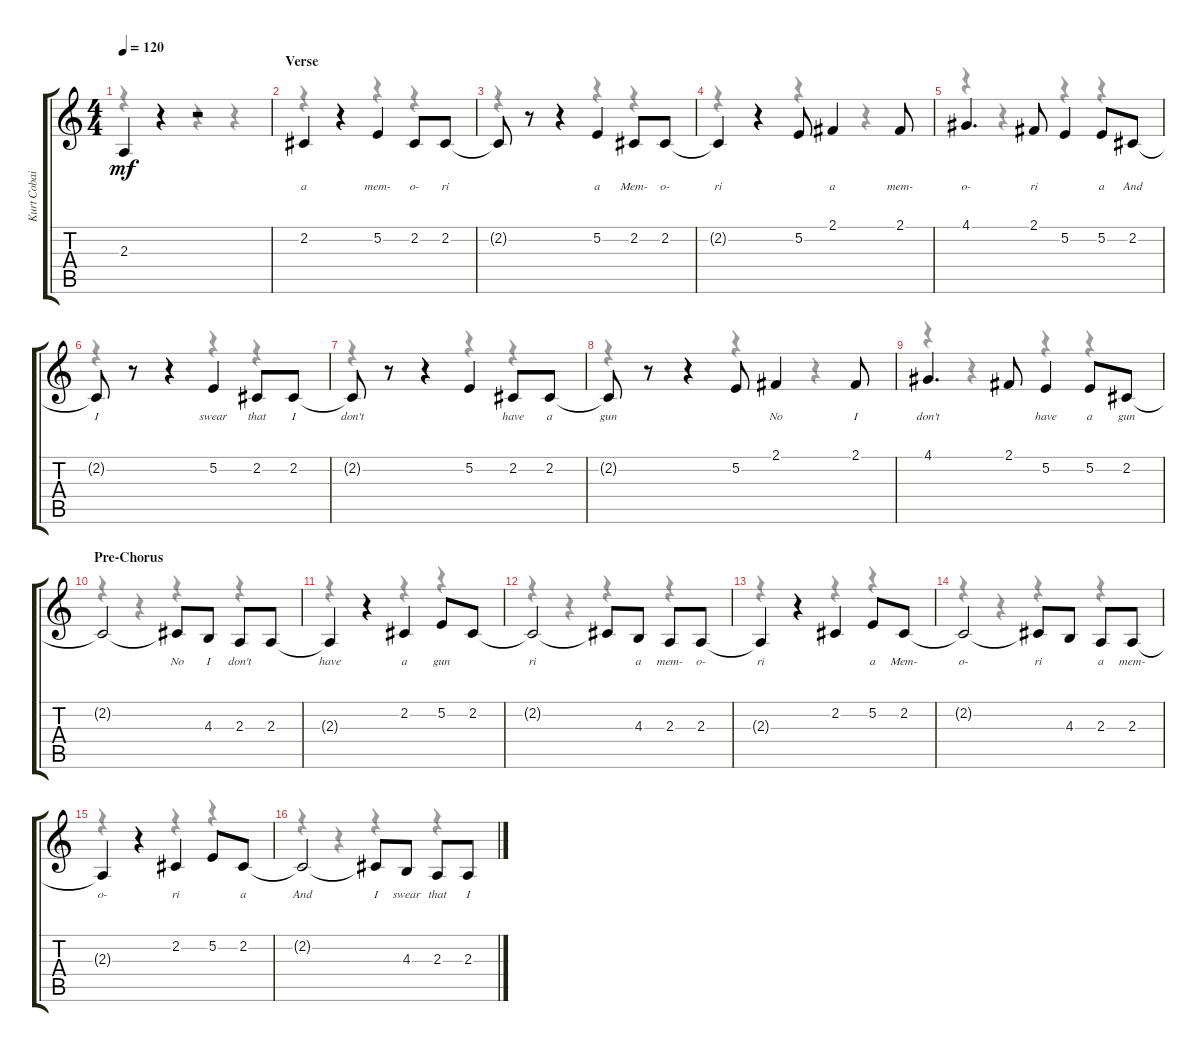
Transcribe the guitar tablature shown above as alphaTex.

\track ("Kurt Cobain (Voice)" "Kurt Cobai") {instrument cello}
\staff {score tabs}
\tuning (E4 B3 G3 D3 A2 E2) {hide}
\voice
\ts (4 4)
\tempo 120
\clef g2
\ks c
2.3{t}.4{lyrics (0 " ") lyrics (1 "") lyrics (2 "") lyrics (3 "") lyrics (4 "") dy mf} r.4 r.2 |
\section ("" "Verse")
2.2.4{lyrics (0 "a") lyrics (1 "") lyrics (2 "") lyrics (3 "") lyrics (4 "")} r.4 5.2.4{lyrics (0 "mem-") lyrics (1 "") lyrics (2 "") lyrics (3 "") lyrics (4 "")} 2.2.8{lyrics (0 "o-") lyrics (1 "") lyrics (2 "") lyrics (3 "") lyrics (4 "")} 2.2.8{lyrics (0 "ri") lyrics (1 "") lyrics (2 "") lyrics (3 "") lyrics (4 "")} |
2.2{t}.8{lyrics (0 " ") lyrics (1 "") lyrics (2 "") lyrics (3 "") lyrics (4 "")} r.8 r.4 5.2.4{lyrics (0 "a") lyrics (1 "") lyrics (2 "") lyrics (3 "") lyrics (4 "")} 2.2.8{lyrics (0 "Mem-") lyrics (1 "") lyrics (2 "") lyrics (3 "") lyrics (4 "")} 2.2.8{lyrics (0 "o-") lyrics (1 "") lyrics (2 "") lyrics (3 "") lyrics (4 "")} |
2.2{t}.4{lyrics (0 "ri") lyrics (1 "") lyrics (2 "") lyrics (3 "") lyrics (4 "")} r.4 5.2.8{lyrics (0 " ") lyrics (1 "") lyrics (2 "") lyrics (3 "") lyrics (4 "")} 2.1.4{lyrics (0 "a") lyrics (1 "") lyrics (2 "") lyrics (3 "") lyrics (4 "")} 2.1.8{lyrics (0 "mem-") lyrics (1 "") lyrics (2 "") lyrics (3 "") lyrics (4 "")} |
4.1.4{d lyrics (0 "o-") lyrics (1 "") lyrics (2 "") lyrics (3 "") lyrics (4 "")} 2.1.8{lyrics (0 "ri") lyrics (1 "") lyrics (2 "") lyrics (3 "") lyrics (4 "")} 5.2.4{lyrics (0 " ") lyrics (1 "") lyrics (2 "") lyrics (3 "") lyrics (4 "")} 5.2.8{lyrics (0 "a") lyrics (1 "") lyrics (2 "") lyrics (3 "") lyrics (4 "")} 2.2.8{lyrics (0 "And") lyrics (1 "") lyrics (2 "") lyrics (3 "") lyrics (4 "")} |
2.2{t}.8{lyrics (0 "I") lyrics (1 "") lyrics (2 "") lyrics (3 "") lyrics (4 "")} r.8 r.4 5.2.4{lyrics (0 "swear") lyrics (1 "") lyrics (2 "") lyrics (3 "") lyrics (4 "")} 2.2.8{lyrics (0 "that") lyrics (1 "") lyrics (2 "") lyrics (3 "") lyrics (4 "")} 2.2.8{lyrics (0 "I") lyrics (1 "") lyrics (2 "") lyrics (3 "") lyrics (4 "")} |
2.2{t}.8{lyrics (0 "don't") lyrics (1 "") lyrics (2 "") lyrics (3 "") lyrics (4 "")} r.8 r.4 5.2.4{lyrics (0 "") lyrics (1 "") lyrics (2 "") lyrics (3 "") lyrics (4 "")} 2.2.8{lyrics (0 "have") lyrics (1 "") lyrics (2 "") lyrics (3 "") lyrics (4 "")} 2.2.8{lyrics (0 "a") lyrics (1 "") lyrics (2 "") lyrics (3 "") lyrics (4 "")} |
2.2{t}.8{lyrics (0 "gun") lyrics (1 "") lyrics (2 "") lyrics (3 "") lyrics (4 "")} r.8 r.4 5.2.8{lyrics (0 "") lyrics (1 "") lyrics (2 "") lyrics (3 "") lyrics (4 "")} 2.1.4{lyrics (0 "No") lyrics (1 "") lyrics (2 "") lyrics (3 "") lyrics (4 "")} 2.1.8{lyrics (0 "I") lyrics (1 "") lyrics (2 "") lyrics (3 "") lyrics (4 "")} |
4.1.4{d lyrics (0 "don't") lyrics (1 "") lyrics (2 "") lyrics (3 "") lyrics (4 "")} 2.1.8{lyrics (0 "") lyrics (1 "") lyrics (2 "") lyrics (3 "") lyrics (4 "")} 5.2.4{lyrics (0 "have") lyrics (1 "") lyrics (2 "") lyrics (3 "") lyrics (4 "")} 5.2.8{lyrics (0 "a") lyrics (1 "") lyrics (2 "") lyrics (3 "") lyrics (4 "")} 2.2.8{lyrics (0 "gun") lyrics (1 "") lyrics (2 "") lyrics (3 "") lyrics (4 "")} |
\section ("" "Pre-Chorus")
2.2{t}.2{lyrics (0 "") lyrics (1 "") lyrics (2 "") lyrics (3 "") lyrics (4 "")} 2.2{t}.8{lyrics (0 "No") lyrics (1 "") lyrics (2 "") lyrics (3 "") lyrics (4 "")} 4.3.8{lyrics (0 "I") lyrics (1 "") lyrics (2 "") lyrics (3 "") lyrics (4 "")} 2.3.8{lyrics (0 "don't") lyrics (1 "") lyrics (2 "") lyrics (3 "") lyrics (4 "")} 2.3.8{lyrics (0 "") lyrics (1 "") lyrics (2 "") lyrics (3 "") lyrics (4 "")} |
2.3{t}.4{lyrics (0 "have") lyrics (1 "") lyrics (2 "") lyrics (3 "") lyrics (4 "")} r.4 2.2.4{lyrics (0 "a") lyrics (1 "") lyrics (2 "") lyrics (3 "") lyrics (4 "")} 5.2.8{lyrics (0 "gun") lyrics (1 "") lyrics (2 "") lyrics (3 "") lyrics (4 "")} 2.2.8{lyrics (0 "") lyrics (1 "") lyrics (2 "") lyrics (3 "") lyrics (4 "")} |
2.2{t}.2{lyrics (0 "ri") lyrics (1 "") lyrics (2 "") lyrics (3 "") lyrics (4 "")} 2.2{t}.8{lyrics (0 " ") lyrics (1 "") lyrics (2 "") lyrics (3 "") lyrics (4 "")} 4.3.8{lyrics (0 "a") lyrics (1 "") lyrics (2 "") lyrics (3 "") lyrics (4 "")} 2.3.8{lyrics (0 "mem-") lyrics (1 "") lyrics (2 "") lyrics (3 "") lyrics (4 "")} 2.3.8{lyrics (0 "o-") lyrics (1 "") lyrics (2 "") lyrics (3 "") lyrics (4 "")} |
2.3{t}.4{lyrics (0 "ri") lyrics (1 "") lyrics (2 "") lyrics (3 "") lyrics (4 "")} r.4 2.2.4{lyrics (0 " ") lyrics (1 "") lyrics (2 "") lyrics (3 "") lyrics (4 "")} 5.2.8{lyrics (0 "a") lyrics (1 "") lyrics (2 "") lyrics (3 "") lyrics (4 "")} 2.2.8{lyrics (0 "Mem-") lyrics (1 "") lyrics (2 "") lyrics (3 "") lyrics (4 "")} |
2.2{t}.2{lyrics (0 "o-") lyrics (1 "") lyrics (2 "") lyrics (3 "") lyrics (4 "")} 2.2{t}.8{lyrics (0 "ri") lyrics (1 "") lyrics (2 "") lyrics (3 "") lyrics (4 "")} 4.3.8{lyrics (0 " ") lyrics (1 "") lyrics (2 "") lyrics (3 "") lyrics (4 "")} 2.3.8{lyrics (0 "a") lyrics (1 "") lyrics (2 "") lyrics (3 "") lyrics (4 "")} 2.3.8{lyrics (0 "mem-") lyrics (1 "") lyrics (2 "") lyrics (3 "") lyrics (4 "")} |
2.3{t}.4{lyrics (0 "o-") lyrics (1 "") lyrics (2 "") lyrics (3 "") lyrics (4 "")} r.4 2.2.4{lyrics (0 "ri") lyrics (1 "") lyrics (2 "") lyrics (3 "") lyrics (4 "")} 5.2.8{lyrics (0 " ") lyrics (1 "") lyrics (2 "") lyrics (3 "") lyrics (4 "")} 2.2.8{lyrics (0 "a") lyrics (1 "") lyrics (2 "") lyrics (3 "") lyrics (4 "")} |
2.2{t}.2{lyrics (0 "And") lyrics (1 "") lyrics (2 "") lyrics (3 "") lyrics (4 "")} 2.2{t}.8{lyrics (0 "I") lyrics (1 "") lyrics (2 "") lyrics (3 "") lyrics (4 "")} 4.3.8{lyrics (0 "swear") lyrics (1 "") lyrics (2 "") lyrics (3 "") lyrics (4 "")} 2.3.8{lyrics (0 "that") lyrics (1 "") lyrics (2 "") lyrics (3 "") lyrics (4 "")} 2.3.8{lyrics (0 "I") lyrics (1 "") lyrics (2 "") lyrics (3 "") lyrics (4 "")}
\voice
\clef g2
\ottava regular
\simile none
\ks c
r.4{dy f} r.4 r.4 r.4 |
r.4 r.4 r.4 r.4 |
r.4 r.4 r.4 r.4 |
r.4 r.4 r.4 r.4 |
r.4 r.4 r.4 r.4 |
r.4 r.4 r.4 r.4 |
r.4 r.4 r.4 r.4 |
r.4 r.4 r.4 r.4 |
r.4 r.4 r.4 r.4 |
r.4 r.4 r.4 r.4 |
r.4 r.4 r.4 r.4 |
r.4 r.4 r.4 r.4 |
r.4 r.4 r.4 r.4 |
r.4 r.4 r.4 r.4 |
r.4 r.4 r.4 r.4 |
r.4 r.4 r.4 r.4
